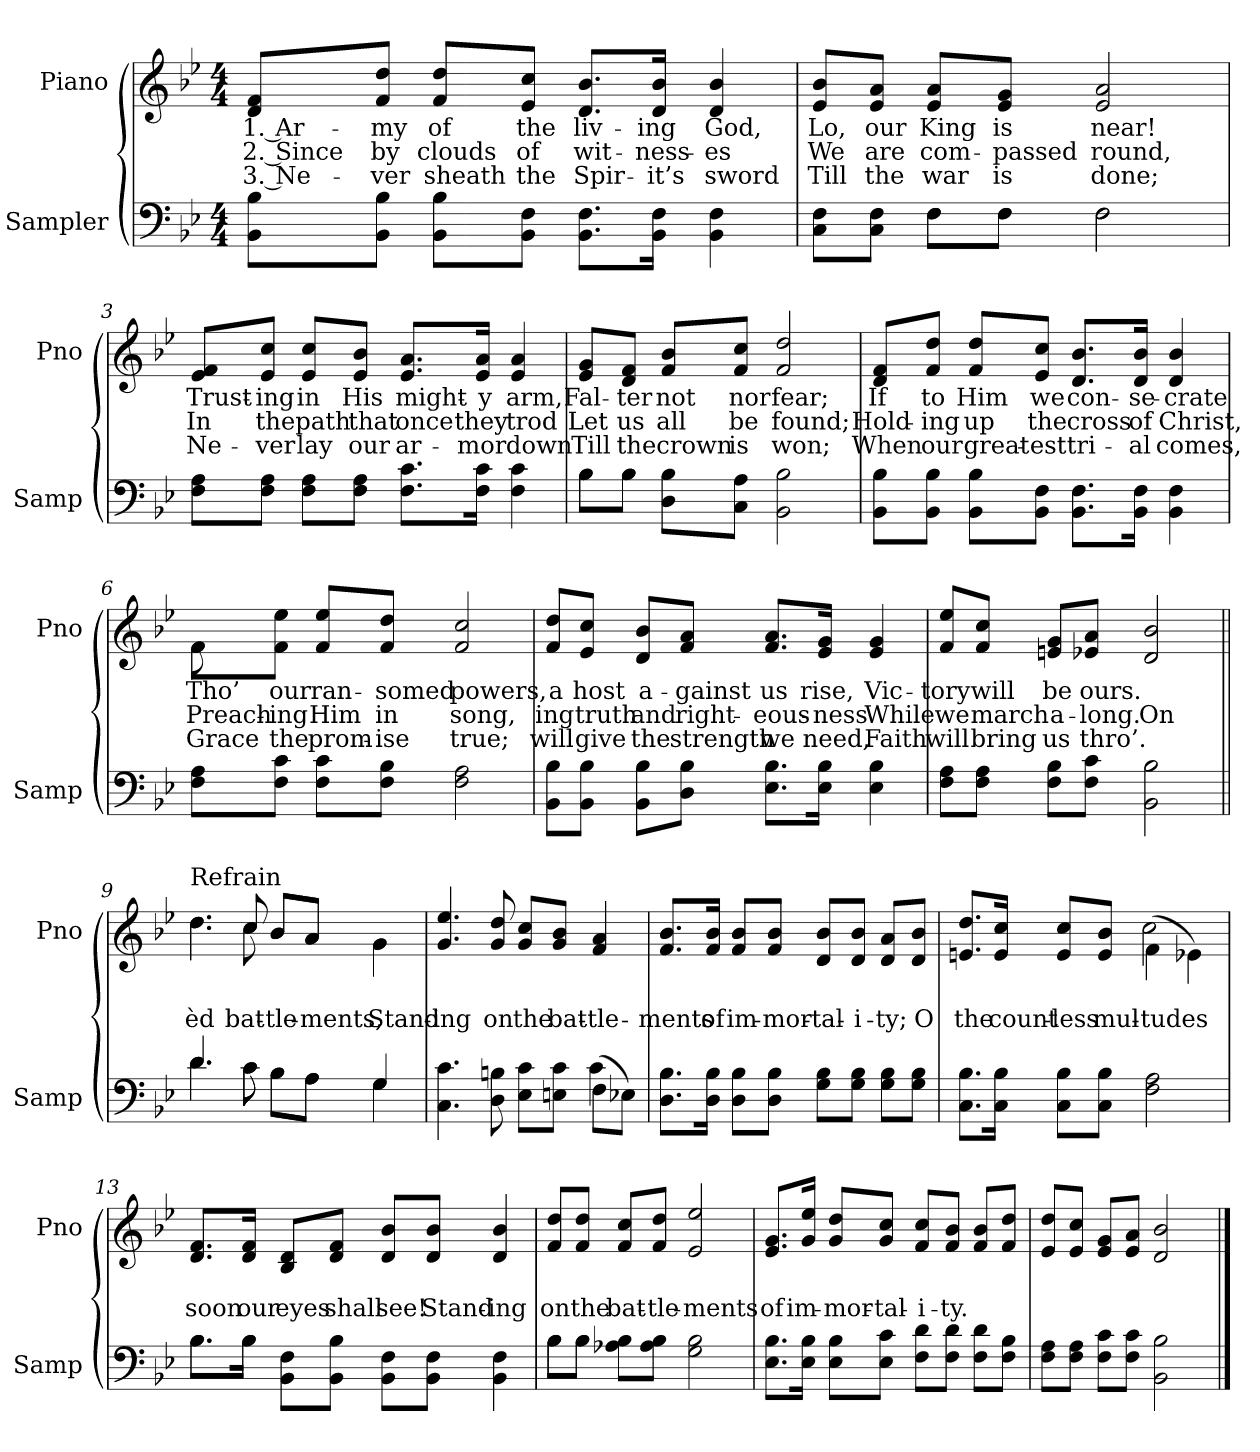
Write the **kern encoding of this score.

**kern	**kern	**text	**text	**text
*part2	*part1	*part1	*part1	*part1
*staff2	*staff1	*staff1	*staff1	*staff1
*I"Sampler	*I"Piano	*	*	*
*I'Samp	*I'Pno	*	*	*
*clefF4	*clefG2	*	*	*
*k[b-e-]	*k[b-e-]	*	*	*
*B-:	*B-:	*	*	*
*M4/4	*M4/4	*	*	*
=1	=1	=1	=1	=1
8BB-\ 8B-\L	8d/ 8f/L	1. Ar-	2. Since	3. Ne-
8BB-\ 8B-\J	8f/ 8dd/J	-my	by	-ver
8BB-\ 8B-\L	8f/ 8dd/L	of	clouds	sheath
8BB-\ 8F\J	8e-/ 8cc/J	the	of	the
8.BB-\ 8.F\L	8.d/ 8.b-/L	liv-	wit-	Spir-
16BB-\ 16F\Jk	16d/ 16b-/Jk	-ing	-ness-	-it’s
4BB- 4F	4d 4b-	God,	-es	sword
=2	=2	=2	=2	=2
*^	*	*	*	*
8C\ 8F\L	4ryy	8e-/ 8b-/L	Lo,	We	Till
8C\ 8F\J	.	8e-/ 8a/J	our	are	the
8F\L	8F\L	8e-/ 8a/L	King	com-	war
8F\J	8F\J	8e-/ 8g/J	is	-passed	is
2F\	2F	2e- 2a	near!	round,	done;
*v	*v	*	*	*	*
=3	=3	=3	=3	=3
8F\ 8A\L	8e-/ 8f/L	Trust-	In	Ne-
8F\ 8A\J	8e-/ 8cc/J	-ing	the	-ver
8F\ 8A\L	8e-/ 8cc/L	in	path	lay
8F\ 8A\J	8e-/ 8b-/J	His	that	our
8.F\ 8.c\L	8.e-/ 8.a/L	might-	once	ar-
16F\ 16c\Jk	16e-/ 16a/Jk	-y	they	-mor
4F 4c	4e- 4a	arm,	trod	down
=4	=4	=4	=4	=4
*^	*	*	*	*
8B-\L	8B-\L	8e-/ 8g/L	Fal-	Let	Till
8B-\J	8B-\J	8d/ 8f/J	-ter	us	the
8D\ 8B-\L	2.ryy	8f/ 8b-/L	not	all	crown
8C\ 8A\J	.	8f/ 8cc/J	nor	be	is
2BB- 2B-	.	2f 2dd	fear;	found;	won;
*v	*v	*	*	*	*
=5	=5	=5	=5	=5
8BB-\ 8B-\L	8d/ 8f/L	If	Hold-	When
8BB-\ 8B-\J	8f/ 8dd/J	to	-ing	our
8BB-\ 8B-\L	8f/ 8dd/L	Him	up	great-
8BB-\ 8F\J	8e-/ 8cc/J	we	the	-est
8.BB-\ 8.F\L	8.d/ 8.b-/L	con-	cross	tri-
16BB-\ 16F\Jk	16d/ 16b-/Jk	-se-	of	-al
4BB- 4F	4d 4b-	-crate	Christ,	comes,
=6	=6	=6	=6	=6
*	*^	*	*	*
8F\ 8A\L	8f\L	8f	Tho’	Preach-	Grace
8F\ 8c\J	8f\ 8ee-\J	2..ryy	our	-ing	the
8F\ 8c\L	8f/ 8ee-/L	.	ran-	Him	prom-
8F\ 8B-\J	8f/ 8dd/J	.	-somed	in	-ise
2F 2A	2f 2cc	.	powers,	song,	true;
*	*v	*v	*	*	*
=7	=7	=7	=7	=7
8BB-\ 8B-\L	8f/ 8dd/L	a	-ing	will
8BB-\ 8B-\J	8e-/ 8cc/J	host	truth	give
8BB-\ 8B-\L	8d/ 8b-/L	a-	and	the
8D\ 8B-\J	8f/ 8a/J	-gainst	right-	strength
8.E-\ 8.B-\L	8.f/ 8.a/L	us	-eous-	we
16E-\ 16B-\Jk	16e-/ 16g/Jk	rise,	-ness	need,
4E- 4B-	4e- 4g	Vic-	While	Faith
=8	=8	=8	=8	=8
8F\ 8A\L	8f/ 8ee-/L	-tory	we	will
8F\ 8A\J	8f/ 8cc/J	will	march	bring
8F\ 8B-\L	8en/ 8g/L	be	a-	us
8F\ 8c\J	8e-X/ 8a/J	ours.	-long.	thro’.
2BB- 2B-	2d 2b-	.	On	.
=9||	=9||	=9||	=9||	=9||
*^	*^	*	*	*
!	!	!LO:TX:t=Refrain	!	!	!	!
4.d/	4.d	4.dd\	4.dd	.	-èd	.
8c\	8c	8cc/	8cc	.	bat-	.
8B-\L	8B-\L	8b-/L	8b-/L	.	-tle-	.
8A\J	8A\J	8a/J	8a/J	.	-ments,	.
4G/	4G	4g\	4g	.	Stand-	.
*	*	*v	*v	*	*	*
=10	=10	=10	=10	=10	=10
4.C 4.c	2.ryy	4.g/ 4.ee-/	.	-ing	.
8D 8Bn	.	8g/ 8dd/	.	on	.
8E-\ 8c\L	.	8g/ 8cc/L	.	the	.
8En\ 8c\J	.	8g/ 8b-/J	.	bat-	.
(8F\L	4c	4f/ 4a/	.	-tle-	.
8E-X\J)	.	.	.	.	.
*v	*v	*	*	*	*
=11	=11	=11	=11	=11
8.D\ 8.B-\L	8.f/ 8.b-/L	.	-ments	.
16D\ 16B-\Jk	16f/ 16b-/Jk	.	of	.
8D\ 8B-\L	8f/ 8b-/L	.	im-	.
8D\ 8B-\J	8f/ 8b-/J	.	-mor-	.
8G\ 8B-\L	8d/ 8b-/L	.	-tal-	.
8G\ 8B-\J	8d/ 8b-/J	.	-i-	.
8G\ 8B-\L	8d/ 8a/L	.	-ty;	.
8G\ 8B-\J	8d/ 8b-/J	.	O	.
=12	=12	=12	=12	=12
*	*^	*	*	*
8.C\ 8.B-\L	8.en/ 8.dd/L	2ryy	.	the	.
16C\ 16B-\Jk	16e/ 16cc/Jk	.	.	count-	.
8C\ 8B-\L	8e/ 8cc/L	.	.	-less	.
8C\ 8B-\J	8e/ 8b-/J	.	.	mul-	.
2F 2A	(4f\	2cc	.	-tudes	.
.	4e-X\)	.	.	.	.
*	*v	*v	*	*	*
=13	=13	=13	=13	=13
*^	*	*	*	*
8.B-\L	8.B-\L	8.d/ 8.f/L	.	soon	.
16B-\Jk	16B-\Jk	16d/ 16f/Jk	.	our	.
8BB-\ 8F\L	2.ryy	8B-/ 8d/L	.	eyes	.
8BB-\ 8B-\J	.	8d/ 8f/J	.	shall	.
8BB-\ 8F\L	.	8d/ 8b-/L	.	see!	.
8BB-\ 8F\J	.	8d/ 8b-/J	.	Stand-	.
4BB- 4F	.	4d 4b-	.	-ing	.
=14	=14	=14	=14	=14	=14
8B-\L	8B-\L	8f/ 8dd/L	.	on	.
8B-\J	8B-\J	8f/ 8dd/J	.	the	.
8A-X\ 8B-\L	2.ryy	8f/ 8cc/L	.	bat-	.
8A-\ 8B-\J	.	8f/ 8dd/J	.	-tle-	.
2G 2B-	.	2e- 2ee-	.	-ments	.
*v	*v	*	*	*	*
=15	=15	=15	=15	=15
8.E-\ 8.B-\L	8.e-/ 8.g/L	.	of	.
16E-\ 16B-\Jk	16g/ 16ee-/Jk	.	im-	.
8E-\ 8B-\L	8g/ 8dd/L	.	-mor-	.
8E-\ 8c\J	8g/ 8cc/J	.	-tal-	.
8F\ 8d\L	8f/ 8cc/L	.	-i-	.
8F\ 8d\J	8f/ 8b-/J	.	-ty.	.
8F\ 8d\L	8f/ 8b-/L	.	.	.
8F\ 8B-\J	8f/ 8dd/J	.	.	.
=16	=16	=16	=16	=16
8F\ 8A\L	8e-/ 8dd/L	.	.	.
8F\ 8A\J	8e-/ 8cc/J	.	.	.
8F\ 8c\L	8e-/ 8g/L	.	.	.
8F\ 8c\J	8e-/ 8a/J	.	.	.
2BB- 2B-	2d 2b-	.	.	.
==	==	==	==	==
*-	*-	*-	*-	*-
